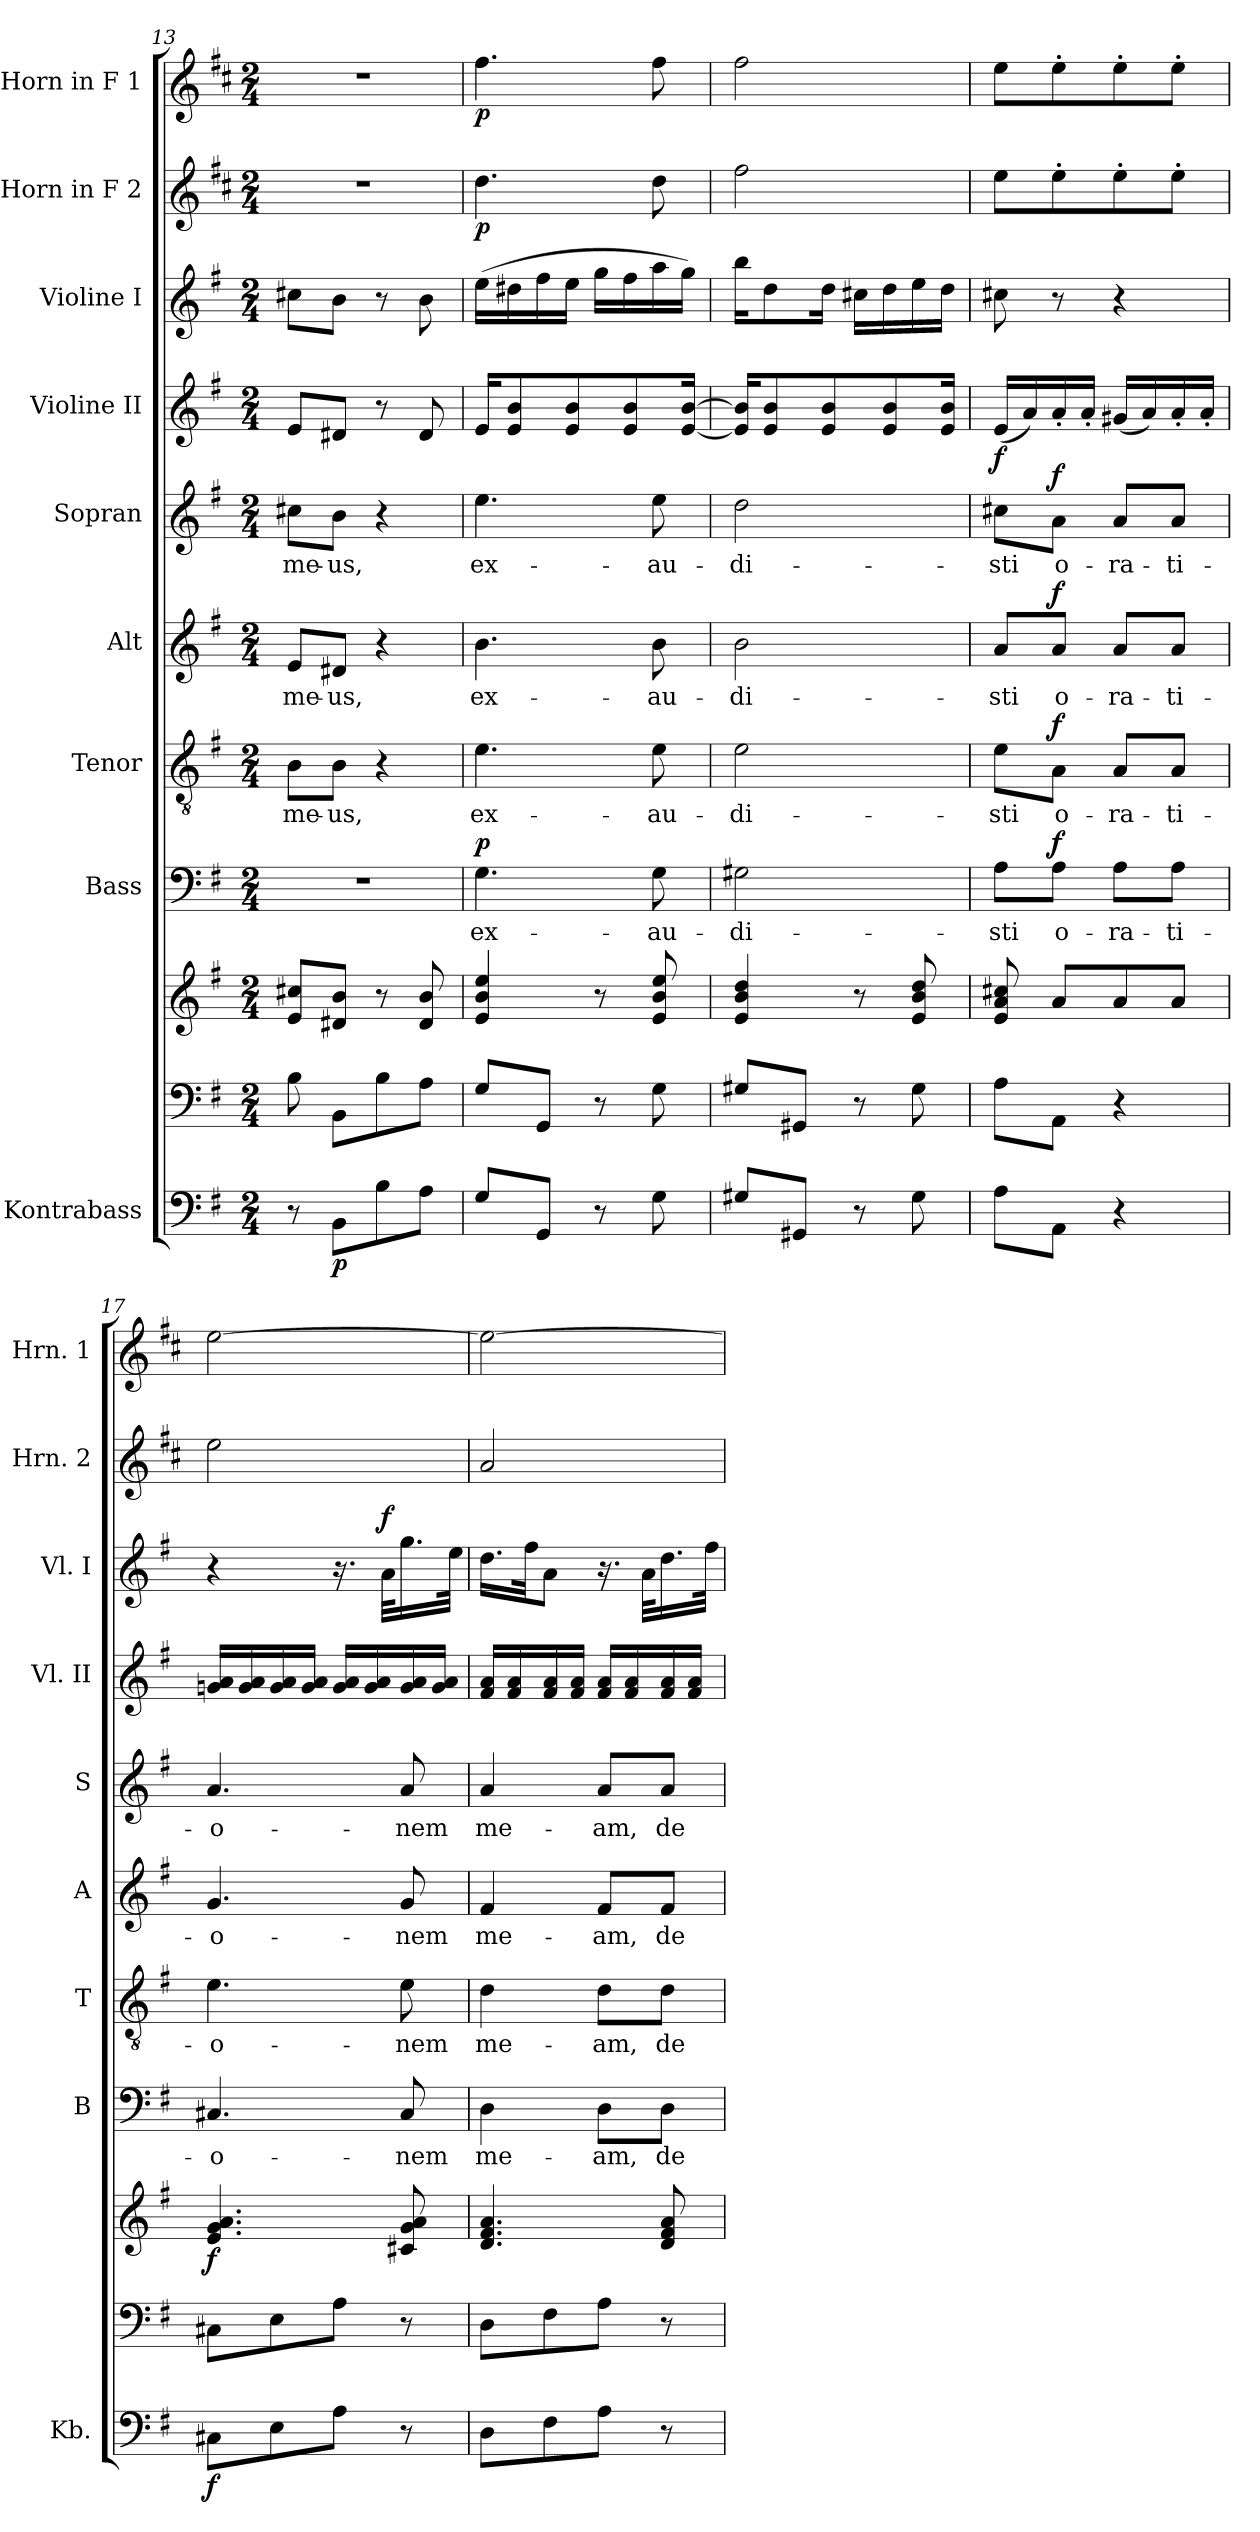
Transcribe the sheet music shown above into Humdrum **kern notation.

**kern	**dynam	**kern	**kern	**dynam	**kern	**text	**dynam	**kern	**text	**dynam	**kern	**text	**dynam	**kern	**text	**dynam	**kern	**dynam	**kern	**dynam	**kern	**dynam	**kern	**dynam
*part10	*part10	*part9	*part9	*part9	*part8	*part8	*part8	*part7	*part7	*part7	*part6	*part6	*part6	*part5	*part5	*part5	*part4	*part4	*part3	*part3	*part2	*part2	*part1	*part1
*staff11	*staff11	*staff10	*staff9	*staff9/10	*staff8	*staff8	*staff8	*staff7	*staff7	*staff7	*staff6	*staff6	*staff6	*staff5	*staff5	*staff5	*staff4	*staff4	*staff3	*staff3	*staff2	*staff2	*staff1	*staff1
*I"Kontrabass	*	*	*	*	*I"Bass	*	*	*I"Tenor	*	*	*I"Alt	*	*	*I"Sopran	*	*	*I"Violine II	*	*I"Violine I	*	*I"Horn in F 2	*	*I"Horn in F 1	*
*I'Kb.	*	*	*	*	*I'B	*	*	*I'T	*	*	*I'A	*	*	*I'S	*	*	*I'Vl. II	*	*I'Vl. I	*	*I'Hrn. 2	*	*I'Hrn. 1	*
*clefF4	*	*clefF4	*clefG2	*	*clefF4	*	*	*clefGv2	*	*	*clefG2	*	*	*clefG2	*	*	*clefG2	*	*clefG2	*	*clefG2	*	*clefG2	*
*ITrd7c12	*	*	*	*	*	*	*	*	*	*	*	*	*	*	*	*	*	*	*	*	*ITrd4c7	*	*ITrd4c7	*
*k[f#]	*	*k[f#]	*k[f#]	*	*k[f#]	*	*	*k[f#]	*	*	*k[f#]	*	*	*k[f#]	*	*	*k[f#]	*	*k[f#]	*	*k[f#]	*	*k[f#]	*
*G:	*	*G:	*G:	*	*G:	*	*	*G:	*	*	*G:	*	*	*G:	*	*	*G:	*	*G:	*	*G:	*	*G:	*
*M2/4	*	*M2/4	*M2/4	*	*M2/4	*	*	*M2/4	*	*	*M2/4	*	*	*M2/4	*	*	*M2/4	*	*M2/4	*	*M2/4	*	*M2/4	*
=13	=13	=13	=13	=13	=13	=13	=13	=13	=13	=13	=13	=13	=13	=13	=13	=13	=13	=13	=13	=13	=13	=13	=13	=13
!	!	!	!	!	!	!	!	!	!LO:LY:b	!	!	!LO:LY:b	!	!	!LO:LY:b	!	!	!	!	!	!	!	!	!
8r	.	8B\	8e/ 8cc#X/L	.	2r	.	.	8B\L	me-	.	8e/L	me-	.	8cc#X\L	me-	.	8e/L	.	8cc#X\L	.	2r	.	2r	.
!	!LO:DY:b	!	!	!	!	!	!	!	!LO:LY:b	!	!	!LO:LY:b	!	!	!LO:LY:b	!	!	!	!	!	!	!	!	!
8BBB\L	p	8BB\L	8d#X/ 8b/J	.	.	.	.	8B\J	-us,	.	8d#X/J	-us,	.	8b\J	-us,	.	8d#X/J	.	8b\J	.	.	.	.	.
8BB\	.	8B\	8r	.	.	.	.	4r	.	.	4r	.	.	4r	.	.	8r	.	8r	.	.	.	.	.
8AA\J	.	8A\J	8d#/ 8b/	.	.	.	.	.	.	.	.	.	.	.	.	.	8d#/	.	8b\	.	.	.	.	.
=14	=14	=14	=14	=14	=14	=14	=14	=14	=14	=14	=14	=14	=14	=14	=14	=14	=14	=14	=14	=14	=14	=14	=14	=14
!	!	!	!	!	!	!LO:LY:b	!LO:DY:a	!	!LO:LY:b	!	!	!LO:LY:b	!	!	!LO:LY:b	!	!	!	!	!	!	!LO:DY:b	!	!LO:DY:b
8GG/L	.	8G/L	4e/ 4b/ 4ee/	.	4.G\	ex-	p	4.e\	ex-	.	4.b\	ex-	.	4.ee\	ex-	.	16e/KL	.	(>16ee\LL	.	4.g\	p	4.b\	p
.	.	.	.	.	.	.	.	.	.	.	.	.	.	.	.	.	8e/ 8b/	.	16dd#X\	.	.	.	.	.
8GGG/J	.	8GG/J	.	.	.	.	.	.	.	.	.	.	.	.	.	.	.	.	16ff#\	.	.	.	.	.
.	.	.	.	.	.	.	.	.	.	.	.	.	.	.	.	.	8e/ 8b/	.	16ee\JJ	.	.	.	.	.
8r	.	8r	8r	.	.	.	.	.	.	.	.	.	.	.	.	.	.	.	16gg\LL	.	.	.	.	.
.	.	.	.	.	.	.	.	.	.	.	.	.	.	.	.	.	8e/ 8b/	.	16ff#\	.	.	.	.	.
!	!	!	!	!	!	!LO:LY:b	!	!	!LO:LY:b	!	!	!LO:LY:b	!	!	!LO:LY:b	!	!	!	!	!	!	!	!	!
8GG\	.	8G\	8e/ 8b/ 8ee/	.	8G\	-au-	.	8e\	-au-	.	8b\	-au-	.	8ee\	-au-	.	.	.	16aa\	.	8g\	.	8b\	.
.	.	.	.	.	.	.	.	.	.	.	.	.	.	.	.	.	[16e/ [16b/Jk	.	16gg\JJ)	.	.	.	.	.
=15	=15	=15	=15	=15	=15	=15	=15	=15	=15	=15	=15	=15	=15	=15	=15	=15	=15	=15	=15	=15	=15	=15	=15	=15
!	!	!	!	!	!	!LO:LY:b	!	!	!LO:LY:b	!	!	!LO:LY:b	!	!	!LO:LY:b	!	!	!	!	!	!	!	!	!
8GG#X/L	.	8G#X/L	4e/ 4b/ 4dd/	.	2G#X\	-di-	.	2e\	-di-	.	2b\	-di-	.	2dd\	-di-	.	16e/] 16b/]KL	.	16bb\KL	.	2b\	.	2b\	.
.	.	.	.	.	.	.	.	.	.	.	.	.	.	.	.	.	8e/ 8b/	.	8dd\	.	.	.	.	.
8GGG#X/J	.	8GG#X/J	.	.	.	.	.	.	.	.	.	.	.	.	.	.	.	.	.	.	.	.	.	.
.	.	.	.	.	.	.	.	.	.	.	.	.	.	.	.	.	8e/ 8b/	.	16dd\Jk	.	.	.	.	.
8r	.	8r	8r	.	.	.	.	.	.	.	.	.	.	.	.	.	.	.	16cc#X\LL	.	.	.	.	.
.	.	.	.	.	.	.	.	.	.	.	.	.	.	.	.	.	8e/ 8b/	.	16dd\	.	.	.	.	.
8GG#\	.	8G#\	8e/ 8b/ 8dd/	.	.	.	.	.	.	.	.	.	.	.	.	.	.	.	16ee\	.	.	.	.	.
.	.	.	.	.	.	.	.	.	.	.	.	.	.	.	.	.	16e/ 16b/Jk	.	16dd\JJ	.	.	.	.	.
=16	=16	=16	=16	=16	=16	=16	=16	=16	=16	=16	=16	=16	=16	=16	=16	=16	=16	=16	=16	=16	=16	=16	=16	=16
!	!	!	!	!	!	!LO:LY:b	!	!	!LO:LY:b	!	!	!LO:LY:b	!	!	!LO:LY:b	!	!	!LO:DY:b	!	!	!	!	!	!
8AA\L	.	8A\L	8e/ 8a/ 8cc#X/	.	8A\L	-sti	.	8e\L	-sti	.	8a/L	-sti	.	8cc#X\L	-sti	.	(<16e/LL	f	8cc#X\	.	8a\L	.	8a\L	.
.	.	.	.	.	.	.	.	.	.	.	.	.	.	.	.	.	16a/)	.	.	.	.	.	.	.
!	!	!	!	!	!	!LO:LY:b	!LO:DY:a	!	!LO:LY:b	!LO:DY:a	!	!LO:LY:b	!LO:DY:a	!	!LO:LY:b	!LO:DY:a	!	!	!	!	!	!	!	!
8AAA\J	.	8AA\J	8a/L	.	8A\J	o-	f	8A\J	o-	f	8a/J	o-	f	8a\J	o-	f	16a'</	.	8r	.	8a'>\	.	8a'>\	.
.	.	.	.	.	.	.	.	.	.	.	.	.	.	.	.	.	16a'</JJ	.	.	.	.	.	.	.
!	!	!	!	!	!	!LO:LY:b	!	!	!LO:LY:b	!	!	!LO:LY:b	!	!	!LO:LY:b	!	!	!	!	!	!	!	!	!
4r	.	4r	8a/	.	8A\L	-ra-	.	8A/L	-ra-	.	8a/L	-ra-	.	8a/L	-ra-	.	(<16g#X/LL	.	4r	.	8a'>\	.	8a'>\	.
.	.	.	.	.	.	.	.	.	.	.	.	.	.	.	.	.	16a/)	.	.	.	.	.	.	.
!	!	!	!	!	!	!LO:LY:b	!	!	!LO:LY:b	!	!	!LO:LY:b	!	!	!LO:LY:b	!	!	!	!	!	!	!	!	!
.	.	.	8a/J	.	8A\J	-ti-	.	8A/J	-ti-	.	8a/J	-ti-	.	8a/J	-ti-	.	16a'</	.	.	.	8a'>\J	.	8a'>\J	.
.	.	.	.	.	.	.	.	.	.	.	.	.	.	.	.	.	16a'</JJ	.	.	.	.	.	.	.
!!LO:PB:g=z
=17	=17	=17	=17	=17	=17	=17	=17	=17	=17	=17	=17	=17	=17	=17	=17	=17	=17	=17	=17	=17	=17	=17	=17	=17
!	!LO:DY:b	!	!	!LO:DY:b	!	!LO:LY:b	!	!	!LO:LY:b	!	!	!LO:LY:b	!	!	!LO:LY:b	!	!	!	!	!	!	!	!	!
8CC#X\L	f	8C#X\L	4.e/ 4.g/ 4.a/	f	4.C#X/	-o-	.	4.e\	-o-	.	4.g/	-o-	.	4.a/	-o-	.	16gn/ 16a/LL	.	4r	.	2a\	.	[2a\	.
.	.	.	.	.	.	.	.	.	.	.	.	.	.	.	.	.	16g/ 16a/	.	.	.	.	.	.	.
8EE\	.	8E\	.	.	.	.	.	.	.	.	.	.	.	.	.	.	16g/ 16a/	.	.	.	.	.	.	.
.	.	.	.	.	.	.	.	.	.	.	.	.	.	.	.	.	16g/ 16a/JJ	.	.	.	.	.	.	.
8AA\J	.	8A\J	.	.	.	.	.	.	.	.	.	.	.	.	.	.	16g/ 16a/LL	.	16.r	.	.	.	.	.
.	.	.	.	.	.	.	.	.	.	.	.	.	.	.	.	.	16g/ 16a/	.	.	.	.	.	.	.
!	!	!	!	!	!	!	!	!	!	!	!	!	!	!	!	!	!	!	!	!LO:DY:a	!	!	!	!
.	.	.	.	.	.	.	.	.	.	.	.	.	.	.	.	.	.	.	32a\KLL	f	.	.	.	.
!	!	!	!	!	!	!LO:LY:b	!	!	!LO:LY:b	!	!	!LO:LY:b	!	!	!LO:LY:b	!	!	!	!	!	!	!	!	!
8r	.	8r	8c#X/ 8g/ 8a/	.	8C#/	-nem	.	8e\	-nem	.	8g/	-nem	.	8a/	-nem	.	16g/ 16a/	.	16.gg\	.	.	.	.	.
.	.	.	.	.	.	.	.	.	.	.	.	.	.	.	.	.	16g/ 16a/JJ	.	.	.	.	.	.	.
.	.	.	.	.	.	.	.	.	.	.	.	.	.	.	.	.	.	.	32ee\JJk	.	.	.	.	.
=18	=18	=18	=18	=18	=18	=18	=18	=18	=18	=18	=18	=18	=18	=18	=18	=18	=18	=18	=18	=18	=18	=18	=18	=18
!	!	!	!	!	!	!LO:LY:b	!	!	!LO:LY:b	!	!	!LO:LY:b	!	!	!LO:LY:b	!	!	!	!	!	!	!	!	!
8DD\L	.	8D\L	4.d/ 4.f#/ 4.a/	.	4D\	me-	.	4d\	me-	.	4f#/	me-	.	4a/	me-	.	16f#/ 16a/LL	.	16.dd\LL	.	2d/	.	2a\_	.
.	.	.	.	.	.	.	.	.	.	.	.	.	.	.	.	.	16f#/ 16a/	.	.	.	.	.	.	.
.	.	.	.	.	.	.	.	.	.	.	.	.	.	.	.	.	.	.	32ff#\Jk	.	.	.	.	.
8FF#\	.	8F#\	.	.	.	.	.	.	.	.	.	.	.	.	.	.	16f#/ 16a/	.	8a\J	.	.	.	.	.
.	.	.	.	.	.	.	.	.	.	.	.	.	.	.	.	.	16f#/ 16a/JJ	.	.	.	.	.	.	.
!	!	!	!	!	!	!LO:LY:b	!	!	!LO:LY:b	!	!	!LO:LY:b	!	!	!LO:LY:b	!	!	!	!	!	!	!	!	!
8AA\J	.	8A\J	.	.	8D\L	-am,	.	8d\L	-am,	.	8f#/L	-am,	.	8a/L	-am,	.	16f#/ 16a/LL	.	16.r	.	.	.	.	.
.	.	.	.	.	.	.	.	.	.	.	.	.	.	.	.	.	16f#/ 16a/	.	.	.	.	.	.	.
.	.	.	.	.	.	.	.	.	.	.	.	.	.	.	.	.	.	.	32a\KLL	.	.	.	.	.
!	!	!	!	!	!	!LO:LY:b	!	!	!LO:LY:b	!	!	!LO:LY:b	!	!	!LO:LY:b	!	!	!	!	!	!	!	!	!
8r	.	8r	8d/ 8f#/ 8a/	.	8D\J	de-	.	8d\J	de-	.	8f#/J	de-	.	8a/J	de-	.	16f#/ 16a/	.	16.dd\	.	.	.	.	.
.	.	.	.	.	.	.	.	.	.	.	.	.	.	.	.	.	16f#/ 16a/JJ	.	.	.	.	.	.	.
.	.	.	.	.	.	.	.	.	.	.	.	.	.	.	.	.	.	.	32ff#\JJk	.	.	.	.	.
=	=	=	=	=	=	=	=	=	=	=	=	=	=	=	=	=	=	=	=	=	=	=	=	=
*-	*-	*-	*-	*-	*-	*-	*-	*-	*-	*-	*-	*-	*-	*-	*-	*-	*-	*-	*-	*-	*-	*-	*-	*-
